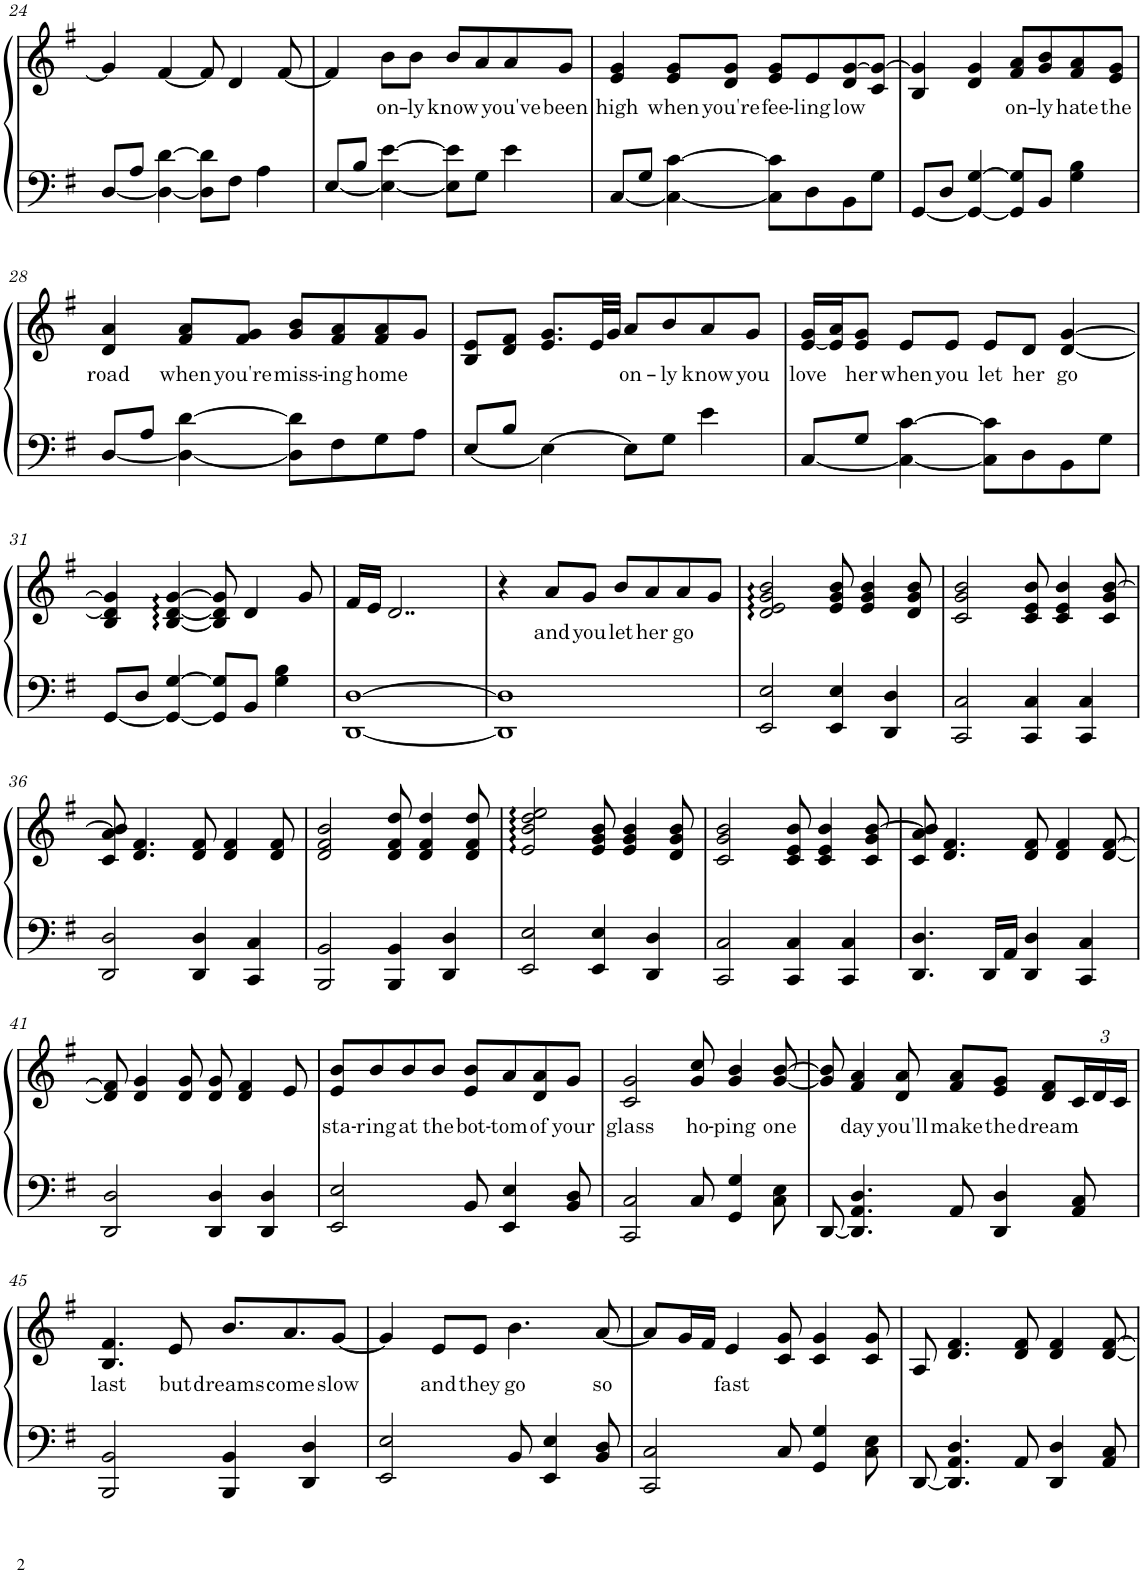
**kern	**kern	**text
*part1	*part1	*part1
*staff2	*staff1	*staff1
*I"Piano	*	*
*I'Pno.	*	*
!!LO:PB:g=z
*clefF4	*clefG2	*
*k[f#]	*k[f#]	*
*M4/4	*M4/4	*
=24	=24	=24
[<8D/L	4g/]	.
8A/J	.	.
4D\_ [4d\	[4f#/	.
8D\] 8d\]L	8f#/]	.
8F#\J	4d/	.
4A\	.	.
.	[8f#/	.
=25	=25	=25
[<8E/L	4f#/]	.
8B/J	.	.
!	!	!LO:LY:b
4E\_ [4e\	8b\L	on-
!	!	!LO:LY:b
.	8b\J	-ly
!	!	!LO:LY:b
8E\] 8e\]L	8b/L	know
8G\J	8a/	.
!	!	!LO:LY:b
4e\	8a/	you've
!	!	!LO:LY:b
.	8g/J	been
=26	=26	=26
!	!	!LO:LY:b
[<8C/L	4e/ 4g/	high
8G/J	.	.
!	!	!LO:LY:b
4C\_ [4c\	8e/ 8g/L	when
!	!	!LO:LY:b
.	8d/ 8g/J	you're
!	!	!LO:LY:b
8C\] 8c\]L	8e/ 8g/L	fee-
!	!	!LO:LY:b
8D\	8e/	-ling
!	!	!LO:LY:b
8BB\	8d/ [8g/	low
8G\J	8c/ 8g/_J	.
=27	=27	=27
[<8GG/L	4B/ 4g/]	.
8D/J	.	.
4GG/_ [4G/	4d/ 4g/	.
!	!	!LO:LY:b
8GG/] 8G/]L	8f#/ 8a/L	on-
!	!	!LO:LY:b
8BB/J	8g/ 8b/	-ly
!	!	!LO:LY:b
4G\ 4B\	8f#/ 8a/	hate
!	!	!LO:LY:b
.	8e/ 8g/J	the
!!LO:LB:g=z
=28	=28	=28
!	!	!LO:LY:b
[<8D/L	4d/ 4a/	road
8A/J	.	.
!	!	!LO:LY:b
4D\_ [4d\	8f#/ 8a/L	when
!	!	!LO:LY:b
.	8f#/ 8g/J	you're
!	!	!LO:LY:b
8D\] 8d\]L	8g/ 8b/L	miss-
!	!	!LO:LY:b
8F#\	8f#/ 8a/	-ing
!	!	!LO:LY:b
8G\	8f#/ 8a/	home
8A\J	8g/J	.
=29	=29	=29
[<8E/L	8B/ 8e/L	.
8B/J	8d/ 8f#/J	.
4E\_	8.e/ 8.g/L	.
.	32e/LL	.
.	32g/JJJ	.
!	!	!LO:LY:b
8E\L]	8a/L	on-
!	!	!LO:LY:b
8G\J	8b/	-ly
!	!	!LO:LY:b
4e\	8a/	know
!	!	!LO:LY:b
.	8g/J	you
=30	=30	=30
!	!	!LO:LY:b
[<8C/L	[16e/ 16g/LL	love
.	16e/] 16a/J	.
!	!	!LO:LY:b
8G/J	8e/ 8g/J	her
!	!	!LO:LY:b
4C\_ [4c\	8e/L	when
!	!	!LO:LY:b
.	8e/J	you
!	!	!LO:LY:b
8C\] 8c\]L	8e/L	let
!	!	!LO:LY:b
8D\	8d/J	her
!	!	!LO:LY:b
8BB\	[4d/ [4g/	go
8G\J	.	.
!!LO:LB:g=z
=31	=31	=31
[<8GG/L	4B/ 4d/] 4g/]	.
8D/J	.	.
4GG/_ [4G/	[4B/ [4d/ [4g/	.
8GG/] 8G/]L	8B/] 8d/] 8g/]	.
8BB/J	4d/	.
4G\ 4B\	.	.
.	8g/	.
=32	=32	=32
[1DD [1D	16f#/LL	.
.	16e/JJ	.
.	2..d/	.
=33	=33	=33
1DD] 1D]	4r	.
!	!	!LO:LY:b
.	8a/L	and
!	!	!LO:LY:b
.	8g/J	you
!	!	!LO:LY:b
.	8b/L	let
!	!	!LO:LY:b
.	8a/	her
!	!	!LO:LY:b
.	8a/	go
.	8g/J	.
=34	=34	=34
2EE/ 2E/	2d/ 2e/ 2g/ 2b/	.
4EE/ 4E/	8e/ 8g/ 8b/	.
.	4e/ 4g/ 4b/	.
4DD/ 4D/	.	.
.	8d/ 8g/ 8b/	.
=35	=35	=35
2CC/ 2C/	2c/ 2g/ 2b/	.
4CC/ 4C/	8c/ 8e/ 8b/	.
.	4c/ 4e/ 4b/	.
4CC/ 4C/	.	.
.	8c/ 8g/ [8b/	.
!!LO:LB:g=z
=36	=36	=36
2DD/ 2D/	8c/ 8a/ 8b/]	.
.	4.d/ 4.f#/	.
4DD/ 4D/	8d/ 8f#/	.
.	4d/ 4f#/	.
4CC/ 4C/	.	.
.	8d/ 8f#/	.
=37	=37	=37
2BBB/ 2BB/	2d/ 2f#/ 2b/	.
4BBB/ 4BB/	8d/ 8f#/ 8dd/	.
.	4d/ 4f#/ 4dd/	.
4DD/ 4D/	.	.
.	8d/ 8f#/ 8dd/	.
=38	=38	=38
2EE/ 2E/	2e/ 2b/ 2dd/ 2ee/	.
4EE/ 4E/	8e/ 8g/ 8b/	.
.	4e/ 4g/ 4b/	.
4DD/ 4D/	.	.
.	8d/ 8g/ 8b/	.
=39	=39	=39
2CC/ 2C/	2c/ 2g/ 2b/	.
4CC/ 4C/	8c/ 8e/ 8b/	.
.	4c/ 4e/ 4b/	.
4CC/ 4C/	.	.
.	8c/ 8g/ [8b/	.
=40	=40	=40
4.DD/ 4.D/	8c/ 8a/ 8b/]	.
.	4.d/ 4.f#/	.
16DD/LL	.	.
16AA/JJ	.	.
4DD/ 4D/	8d/ 8f#/	.
.	4d/ 4f#/	.
4CC/ 4C/	.	.
.	[8d/ [8f#/	.
!!LO:LB:g=z
=41	=41	=41
2DD/ 2D/	8d/] 8f#/]	.
.	4d/ 4g/	.
.	8d/ 8g/	.
4DD/ 4D/	8d/ 8g/	.
.	4d/ 4f#/	.
4DD/ 4D/	.	.
.	8e/	.
=42	=42	=42
!	!	!LO:LY:b
2EE/ 2E/	8e/ 8b/L	sta-
!	!	!LO:LY:b
.	8b/	-ring
!	!	!LO:LY:b
.	8b/	at
!	!	!LO:LY:b
.	8b/J	the
!	!	!LO:LY:b
8BB/	8e/ 8b/L	bot-
!	!	!LO:LY:b
4EE/ 4E/	8a/	-tom
!	!	!LO:LY:b
.	8d/ 8a/	of
!	!	!LO:LY:b
8BB/ 8D/	8g/J	your
=43	=43	=43
!	!	!LO:LY:b
2CC/ 2C/	2c/ 2g/	glass
!	!	!LO:LY:b
8C/	8g/ 8cc/	ho-
!	!	!LO:LY:b
4GG/ 4G/	4g/ 4b/	-ping
!	!	!LO:LY:b
8C\ 8E\	[8g/ [8b/	one
=44	=44	=44
[8DD/	8g/] 8b/]	.
!	!	!LO:LY:b
4.DD/] 4.AA/ 4.D/	4f#/ 4a/	day
!	!	!LO:LY:b
.	8d/ 8a/	you'll
!	!	!LO:LY:b
8AA/	8f#/ 8a/L	make
!	!	!LO:LY:b
4DD/ 4D/	8e/ 8g/J	the
!	!	!LO:LY:b
.	8d/ 8f#/L	dream
*	*Xbrackettup	*
8AA/ 8C/	24c/L	.
.	24d/	.
.	24c/JJ	.
!!LO:LB:g=z
=45	=45	=45
!	!	!LO:LY:b
2BBB/ 2BB/	4.B/ 4.f#/	last
!	!	!LO:LY:b
.	8e/	but
!	!	!LO:LY:b
4BBB/ 4BB/	8.b/L	dreams
!	!	!LO:LY:b
.	8.a/	come
4DD/ 4D/	.	.
!	!	!LO:LY:b
.	[8g/J	slow
=46	=46	=46
2EE/ 2E/	4g/]	.
!	!	!LO:LY:b
.	8e/L	and
!	!	!LO:LY:b
.	8e/J	they
!	!	!LO:LY:b
8BB/	4.b\	go
4EE/ 4E/	.	.
!	!	!LO:LY:b
8BB/ 8D/	[8a/	so
=47	=47	=47
2CC/ 2C/	8a/L]	.
.	16g/L	.
.	16f#/JJ	.
!	!	!LO:LY:b
.	4e/	fast
8C/	8c/ 8g/	.
4GG/ 4G/	4c/ 4g/	.
8C\ 8E\	8c/ 8g/	.
=48	=48	=48
[8DD/	8A/	.
4.DD/] 4.AA/ 4.D/	4.d/ 4.f#/	.
8AA/	8d/ 8f#/	.
4DD/ 4D/	4d/ 4f#/	.
8AA/ 8C/	[8d/ [8f#/	.
=	=	=
*-	*-	*-
